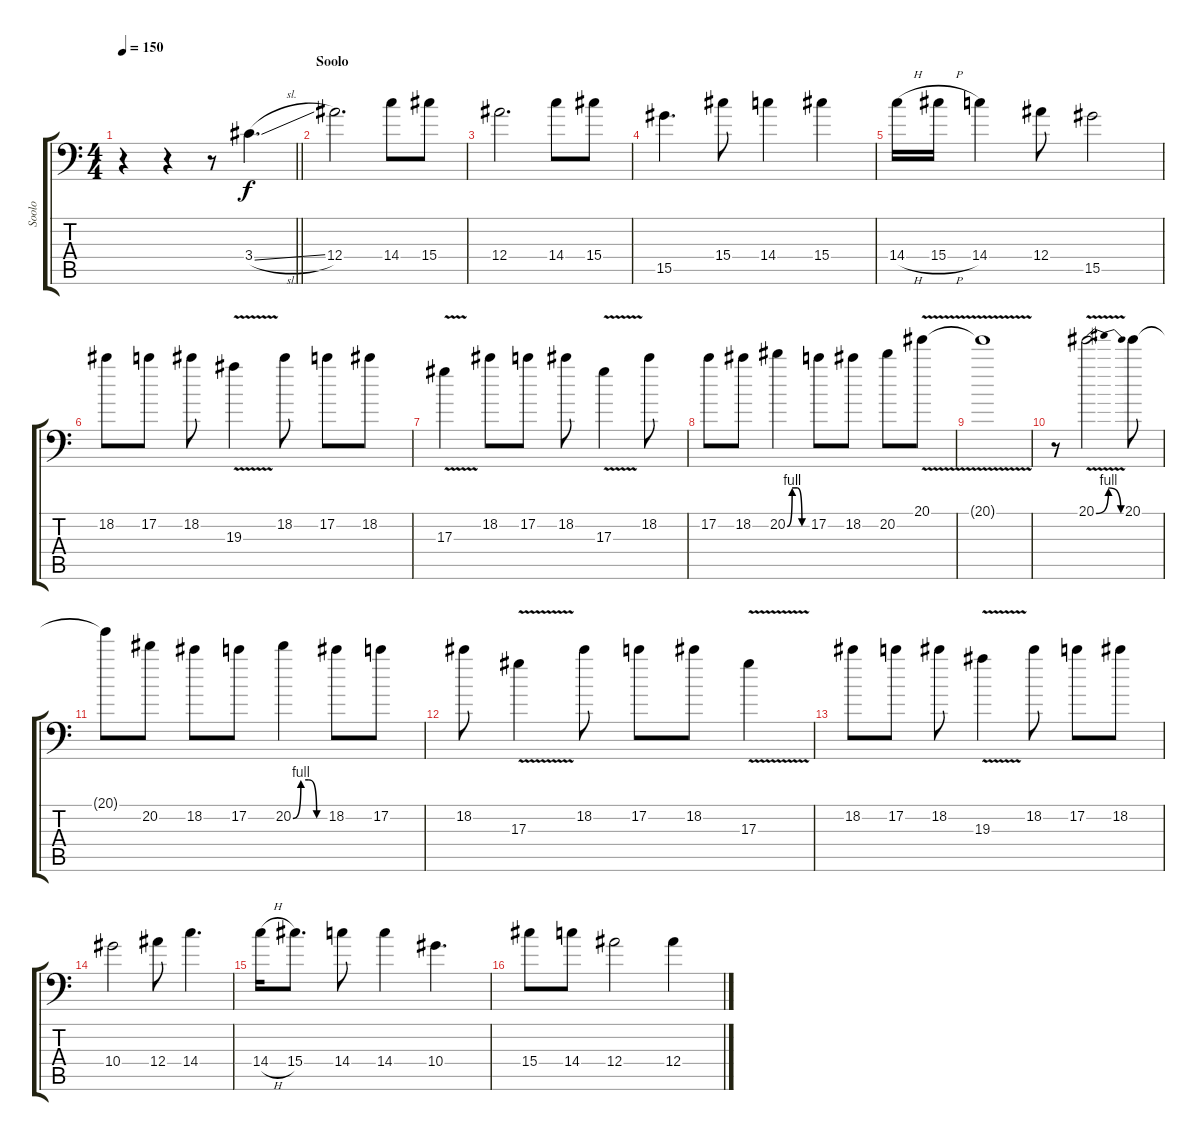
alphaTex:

\track ("Soolo" "Soolo") {instrument distortionguitar}
\staff {score tabs}
\tuning (C4 G3 Eb3 Bb2 F2 Bb1) {hide}
\ts (4 4)
\tempo 150
\clef f4
\barLineRight lightlight
\ks c
r.4{dy f} r.4 r.8 3.4{sl}.4{d} |
\section ("" "Soolo")
12.4.2{d} 14.4.8 15.4.8 |
12.4.2{d} 14.4.8 15.4.8 |
15.5.4{d} 15.4.8 14.4.4 15.4.4 |
14.4{h}.16 15.4{h}.16 14.4.4 12.4.8 15.5.2 |
18.2.8 17.2.8 18.2.8 19.3{v}.4 18.2.8 17.2.8 18.2.8 |
17.3{v}.4 18.2.8 17.2.8 18.2.8 17.3{v}.4 18.2.8 |
17.2.8 18.2.8 20.2{be (custom 0 0 15 4 30 4 45 0 60 0)}.4 17.2.8 18.2.8 20.2.8 20.1{v}.8 |
20.1{t}.1 |
r.8 20.1{be (bendrelease 0 0 15 4 45 4 60 0) v}.2{d} 20.1.8 |
20.1{t}.8 20.2.8 18.2.8 17.2.8 20.2{be (custom 0 0 15 4 30 4 45 0 60 0)}.4 18.2.8 17.2.8 |
18.2.8 17.3{v}.4 18.2.8 17.2.8 18.2.8 17.3{v}.4 |
18.2.8 17.2.8 18.2.8 19.3{v}.4 18.2.8 17.2.8 18.2.8 |
10.4.2 12.4.8 14.4.4{d} |
14.4{h}.16 15.4.8{d} 14.4.8 14.4.4 10.4.4{d} |
15.4.8 14.4.8 12.4.2 12.4.4
